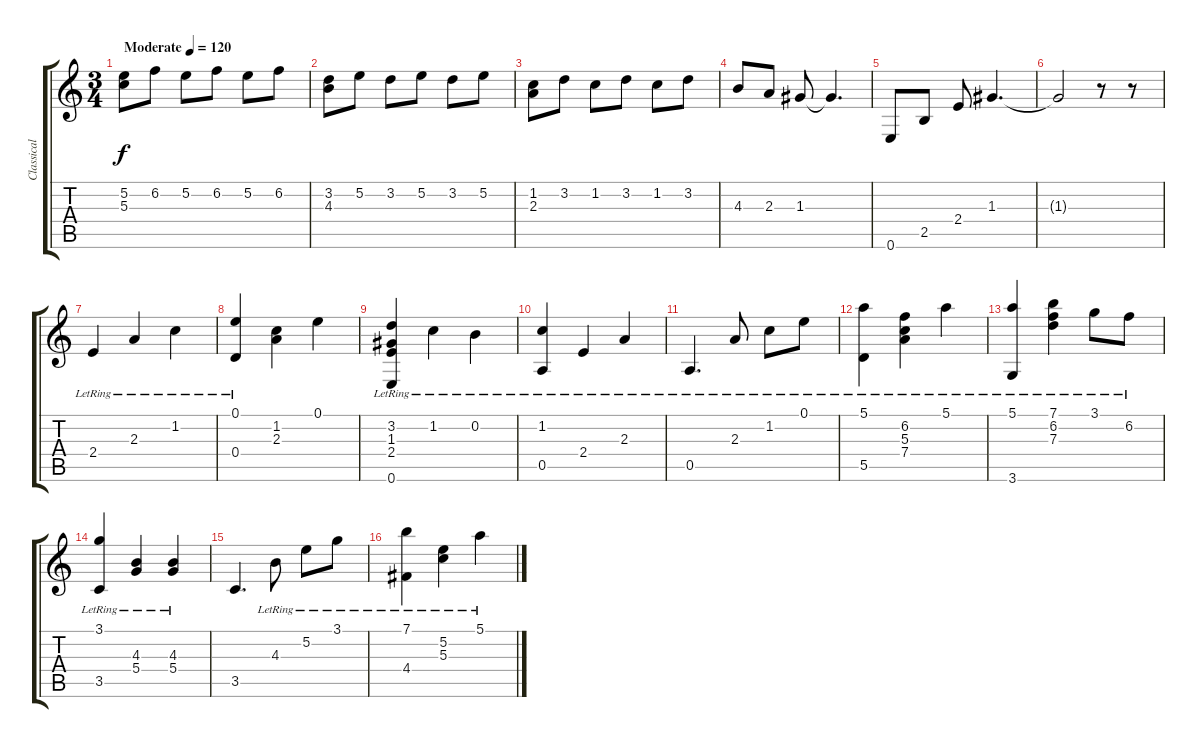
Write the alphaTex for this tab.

\track ("Classical Guitar" "Classical ") {instrument acousticguitarnylon}
\staff {score tabs}
\tuning (E4 B3 G3 D3 A2 E2) {hide}
\ts (3 4)
\tempo (120 "Moderate")
\clef g2
\ks c
(5.2 5.3).8{dy f instrument acousticguitarnylon} 6.2.8 5.2.8 6.2.8 5.2.8 6.2.8 |
(3.2 4.3).8 5.2.8 3.2.8 5.2.8 3.2.8 5.2.8 |
(1.2 2.3).8 3.2.8 1.2.8 3.2.8 1.2.8 3.2.8 |
4.3.8 2.3.8 1.3.8 1.3{t}.4{d} |
0.6.8 2.5.8 2.4.8 1.3.4{d} |
1.3{t}.2 r.8 r.8 |
2.4{lr}.4 2.3{lr}.4 1.2{lr}.4 |
(0.1{lr} 0.4).4 (1.2 2.3).4 0.1.4 |
(3.2{lr} 1.3 2.4 0.6{lr}).4 1.2{lr}.4 0.2{lr}.4 |
(1.2{lr} 0.5{lr}).4 2.4{lr}.4 2.3{lr}.4 |
0.5{lr}.4{d} 2.3{lr}.8 1.2{lr}.8 0.1{lr}.8 |
(5.1{lr} 5.5{lr}).4 (6.2{lr} 5.3{lr} 7.4{lr}).4 5.1{lr}.4 |
(5.1{lr} 3.6{lr}).4 (7.1{lr} 6.2 7.3{lr}).4 3.1{lr}.8 6.2{lr}.8 |
(3.1{lr} 3.5{lr}).4 (4.3{lr} 5.4).4 (4.3{lr} 5.4).4 |
3.5.4{d} 4.3{lr}.8 5.2{lr}.8 3.1{lr}.8 |
(7.1{lr} 4.4).4 (5.2{lr} 5.3{lr}).4 5.1{lr}.4
